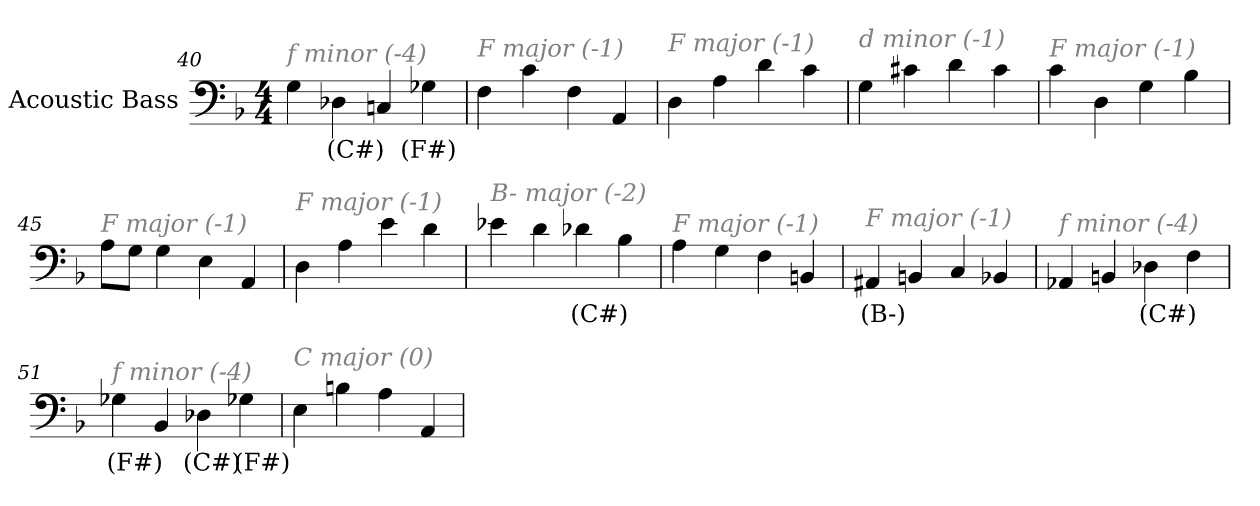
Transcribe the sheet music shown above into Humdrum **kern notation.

**kern	**text
*part1	*part1
*staff1	*staff1
*I"Acoustic Bass	*
*clefF4	*
*ITrd7c12	*
*k[b-]	*
*F:	*
*M4/4	*
=40	=40
!LO:TX:i:color=#808080:t=f minor (-4)	!
4GG	.
4DD-Xi	(C#)
4CCn	.
4GG-Xi	(F#)
=41	=41
!LO:TX:i:color=#808080:t=F major (-1)	!
4FF	.
4C	.
4FF	.
4AAA	.
=42	=42
!LO:TX:i:color=#808080:t=F major (-1)	!
4DD	.
4AA	.
4D	.
4C	.
=43	=43
!LO:TX:i:color=#808080:t=d minor (-1)	!
4GG	.
4C#X	.
4D	.
4C#	.
=44	=44
!LO:TX:i:color=#808080:t=F major (-1)	!
4C	.
4DD	.
4GG	.
4BB-	.
=45	=45
!LO:TX:i:color=#808080:t=F major (-1)	!
8AAL	.
8GGJ	.
4GG	.
4EE	.
4AAA	.
=46	=46
!LO:TX:i:color=#808080:t=F major (-1)	!
4DD	.
4AA	.
4E	.
4D	.
=47	=47
!LO:TX:i:color=#808080:t=B- major (-2)	!
4E-X	.
4D	.
4D-Xi	(C#)
4BB-	.
=48	=48
!LO:TX:i:color=#808080:t=F major (-1)	!
4AA	.
4GG	.
4FF	.
4BBBn	.
=49	=49
!LO:TX:i:color=#808080:t=F major (-1)	!
4AAA#Xj	(B-)
4BBBn	.
4CC	.
4BBB-X	.
=50	=50
!LO:TX:i:color=#808080:t=f minor (-4)	!
4AAA-X	.
4BBBn	.
4DD-Xi	(C#)
4FF	.
=51	=51
!LO:TX:i:color=#808080:t=f minor (-4)	!
4GG-Xi	(F#)
4BBB-	.
4DD-Xi	(C#)
4GG-Xi	(F#)
=52	=52
!LO:TX:i:color=#808080:t=C major (0)	!
4EE	.
4BBn	.
4AA	.
4AAA	.
=	=
*-	*-
